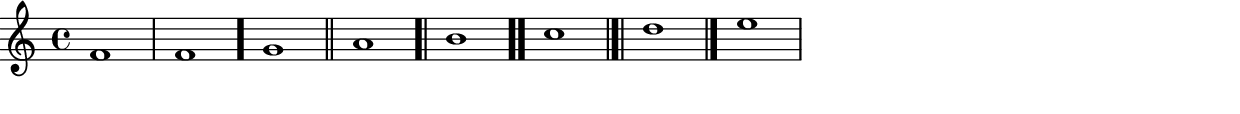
%% Generated by lilypond-book
%% Options: [exampleindent=10.16\mm,indent=0\mm,line-width=160\mm,quote]
\include "lilypond-book-preamble.ly"


% ****************************************************************
% Start cut-&-pastable-section
% ****************************************************************

#(ly:set-option 'eps-box-padding 3.000000)



\paper {
  indent = 0\mm
  line-width = 160\mm
  % offset the left padding, also add 1mm as lilypond creates cropped
  % images with a little space on the right
  line-width = #(- line-width (* mm  3.000000) (* mm 1))
  line-width = 160\mm - 2.0 * 10.16\mm
  % offset the left padding, also add 1mm as lilypond creates cropped
  % images with a little space on the right
  line-width = #(- line-width (* mm  3.000000) (* mm 1))
}

\layout {
  
}




% ****************************************************************
% ly snippet:
% ****************************************************************
\sourcefileline 2749
\relative {
  f'1 \bar "|"
  f1 \bar "."
  g1 \bar "||"
  a1 \bar ".|"
  b1 \bar ".."
  c1 \bar "|.|"
  d1 \bar "|."
  e1
}



% ****************************************************************
% end ly snippet
% ****************************************************************
